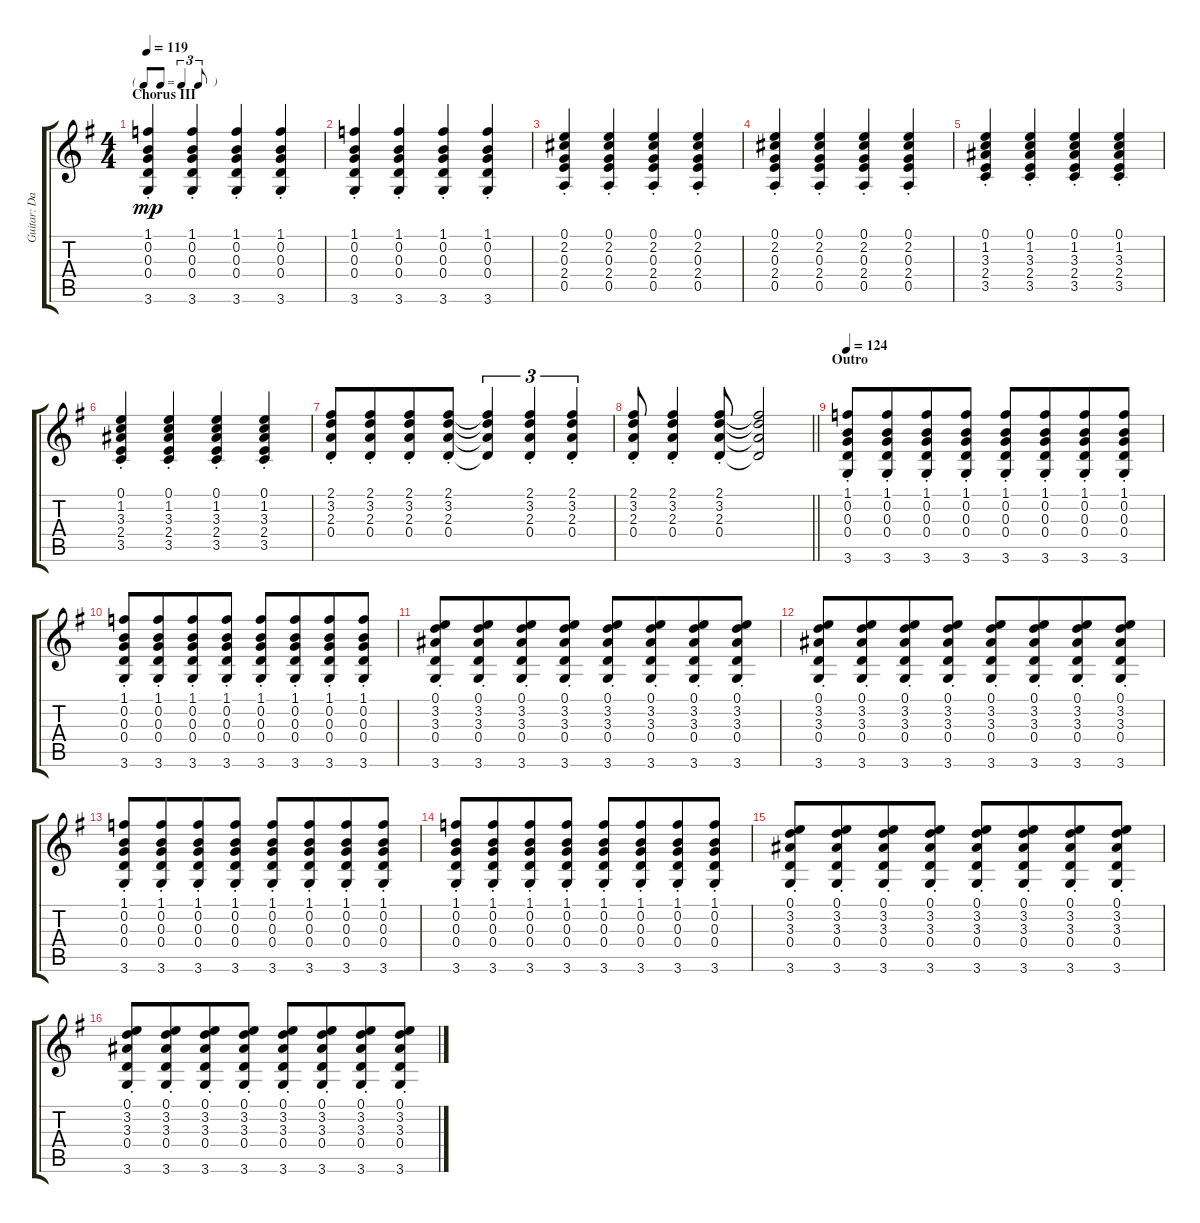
\track ("Guitar: David" "Guitar: Da") {instrument acousticguitarsteel}
\staff {score tabs}
\tuning (E4 B3 G3 D3 A2 E2) {hide}
\ts (4 4)
\tf triplet8th
\section ("" "Chorus III")
\tempo 119
\clef g2
\ks g
(1.1{st} 0.2{st} 0.3{st} 0.4{st} 3.6{st}).4{dy mp} (1.1{st} 0.2{st} 0.3{st} 0.4{st} 3.6{st}).4 (1.1{st} 0.2{st} 0.3{st} 0.4{st} 3.6{st}).4 (1.1{st} 0.2{st} 0.3{st} 0.4{st} 3.6{st}).4 |
(1.1{st} 0.2{st} 0.3{st} 0.4{st} 3.6{st}).4 (1.1{st} 0.2{st} 0.3{st} 0.4{st} 3.6{st}).4 (1.1{st} 0.2{st} 0.3{st} 0.4{st} 3.6{st}).4 (1.1{st} 0.2{st} 0.3{st} 0.4{st} 3.6{st}).4 |
(0.1{st} 2.2{st} 0.3{st} 2.4{st} 0.5{st}).4 (0.1{st} 2.2{st} 0.3{st} 2.4{st} 0.5{st}).4 (0.1{st} 2.2{st} 0.3{st} 2.4{st} 0.5{st}).4 (0.1{st} 2.2{st} 0.3{st} 2.4{st} 0.5{st}).4 |
(0.1{st} 2.2{st} 0.3{st} 2.4{st} 0.5{st}).4 (0.1{st} 2.2{st} 0.3{st} 2.4{st} 0.5{st}).4 (0.1{st} 2.2{st} 0.3{st} 2.4{st} 0.5{st}).4 (0.1{st} 2.2{st} 0.3{st} 2.4{st} 0.5{st}).4 |
(0.1{st} 1.2{st} 3.3{st} 2.4{st} 3.5{st}).4 (0.1{st} 1.2{st} 3.3{st} 2.4{st} 3.5{st}).4 (0.1{st} 1.2{st} 3.3{st} 2.4{st} 3.5{st}).4 (0.1{st} 1.2{st} 3.3{st} 2.4{st} 3.5{st}).4 |
(0.1{st} 1.2{st} 3.3{st} 2.4{st} 3.5{st}).4 (0.1{st} 1.2{st} 3.3{st} 2.4{st} 3.5{st}).4 (0.1{st} 1.2{st} 3.3{st} 2.4{st} 3.5{st}).4 (0.1{st} 1.2{st} 3.3{st} 2.4{st} 3.5{st}).4 |
(2.1{st} 3.2{st} 2.3{st} 0.4{st}).8 (2.1{st} 3.2{st} 2.3{st} 0.4{st}).8{beam merge} (2.1{st} 3.2{st} 2.3{st} 0.4{st}).8 (2.1{st} 3.2{st} 2.3{st} 0.4{st}).8 (2.1{t} 3.2{t} 2.3{t} 0.4{t}).4{tu (3 2)} (2.1{st} 3.2{st} 2.3{st} 0.4{st}).4{tu (3 2)} (2.1{st} 3.2{st} 2.3{st} 0.4{st}).4{tu (3 2)} |
\barLineRight lightlight
(2.1{st} 3.2{st} 2.3{st} 0.4{st}).8 (2.1{st} 3.2{st} 2.3{st} 0.4{st}).4 (2.1{st} 3.2{st} 2.3{st} 0.4{st}).8 (2.1{t} 3.2{t} 2.3{t} 0.4{t}).2 |
\section ("" "Outro")
\tempo 124
(1.1{st} 0.2{st} 0.3{st} 0.4{st} 3.6{st}).8 (1.1{st} 0.2{st} 0.3{st} 0.4{st} 3.6{st}).8{beam merge} (1.1{st} 0.2{st} 0.3{st} 0.4{st} 3.6{st}).8 (1.1{st} 0.2{st} 0.3{st} 0.4{st} 3.6{st}).8 (1.1{st} 0.2{st} 0.3{st} 0.4{st} 3.6{st}).8 (1.1{st} 0.2{st} 0.3{st} 0.4{st} 3.6{st}).8{beam merge} (1.1{st} 0.2{st} 0.3{st} 0.4{st} 3.6{st}).8 (1.1{st} 0.2{st} 0.3{st} 0.4{st} 3.6{st}).8 |
(1.1{st} 0.2{st} 0.3{st} 0.4{st} 3.6{st}).8 (1.1{st} 0.2{st} 0.3{st} 0.4{st} 3.6{st}).8{beam merge} (1.1{st} 0.2{st} 0.3{st} 0.4{st} 3.6{st}).8 (1.1{st} 0.2{st} 0.3{st} 0.4{st} 3.6{st}).8 (1.1{st} 0.2{st} 0.3{st} 0.4{st} 3.6{st}).8 (1.1{st} 0.2{st} 0.3{st} 0.4{st} 3.6{st}).8{beam merge} (1.1{st} 0.2{st} 0.3{st} 0.4{st} 3.6{st}).8 (1.1{st} 0.2{st} 0.3{st} 0.4{st} 3.6{st}).8 |
(0.1{st} 3.2{st} 3.3{st} 0.4{st} 3.6{st}).8 (0.1{st} 3.2{st} 3.3{st} 0.4{st} 3.6{st}).8{beam merge} (0.1{st} 3.2{st} 3.3{st} 0.4{st} 3.6{st}).8 (0.1{st} 3.2{st} 3.3{st} 0.4{st} 3.6{st}).8 (0.1{st} 3.2{st} 3.3{st} 0.4{st} 3.6{st}).8 (0.1{st} 3.2{st} 3.3{st} 0.4{st} 3.6{st}).8{beam merge} (0.1{st} 3.2{st} 3.3{st} 0.4{st} 3.6{st}).8 (0.1{st} 3.2{st} 3.3{st} 0.4{st} 3.6{st}).8 |
(0.1{st} 3.2{st} 3.3{st} 0.4{st} 3.6{st}).8 (0.1{st} 3.2{st} 3.3{st} 0.4{st} 3.6{st}).8{beam merge} (0.1{st} 3.2{st} 3.3{st} 0.4{st} 3.6{st}).8 (0.1{st} 3.2{st} 3.3{st} 0.4{st} 3.6{st}).8 (0.1{st} 3.2{st} 3.3{st} 0.4{st} 3.6{st}).8 (0.1{st} 3.2{st} 3.3{st} 0.4{st} 3.6{st}).8{beam merge} (0.1{st} 3.2{st} 3.3{st} 0.4{st} 3.6{st}).8 (0.1{st} 3.2{st} 3.3{st} 0.4{st} 3.6{st}).8 |
(1.1{st} 0.2{st} 0.3{st} 0.4{st} 3.6{st}).8 (1.1{st} 0.2{st} 0.3{st} 0.4{st} 3.6{st}).8{beam merge} (1.1{st} 0.2{st} 0.3{st} 0.4{st} 3.6{st}).8 (1.1{st} 0.2{st} 0.3{st} 0.4{st} 3.6{st}).8 (1.1{st} 0.2{st} 0.3{st} 0.4{st} 3.6{st}).8 (1.1{st} 0.2{st} 0.3{st} 0.4{st} 3.6{st}).8{beam merge} (1.1{st} 0.2{st} 0.3{st} 0.4{st} 3.6{st}).8 (1.1{st} 0.2{st} 0.3{st} 0.4{st} 3.6{st}).8 |
(1.1{st} 0.2{st} 0.3{st} 0.4{st} 3.6{st}).8 (1.1{st} 0.2{st} 0.3{st} 0.4{st} 3.6{st}).8{beam merge} (1.1{st} 0.2{st} 0.3{st} 0.4{st} 3.6{st}).8 (1.1{st} 0.2{st} 0.3{st} 0.4{st} 3.6{st}).8 (1.1{st} 0.2{st} 0.3{st} 0.4{st} 3.6{st}).8 (1.1{st} 0.2{st} 0.3{st} 0.4{st} 3.6{st}).8{beam merge} (1.1{st} 0.2{st} 0.3{st} 0.4{st} 3.6{st}).8 (1.1{st} 0.2{st} 0.3{st} 0.4{st} 3.6{st}).8 |
(0.1{st} 3.2{st} 3.3{st} 0.4{st} 3.6{st}).8 (0.1{st} 3.2{st} 3.3{st} 0.4{st} 3.6{st}).8{beam merge} (0.1{st} 3.2{st} 3.3{st} 0.4{st} 3.6{st}).8 (0.1{st} 3.2{st} 3.3{st} 0.4{st} 3.6{st}).8 (0.1{st} 3.2{st} 3.3{st} 0.4{st} 3.6{st}).8 (0.1{st} 3.2{st} 3.3{st} 0.4{st} 3.6{st}).8{beam merge} (0.1{st} 3.2{st} 3.3{st} 0.4{st} 3.6{st}).8 (0.1{st} 3.2{st} 3.3{st} 0.4{st} 3.6{st}).8 |
(0.1{st} 3.2{st} 3.3{st} 0.4{st} 3.6{st}).8 (0.1{st} 3.2{st} 3.3{st} 0.4{st} 3.6{st}).8{beam merge} (0.1{st} 3.2{st} 3.3{st} 0.4{st} 3.6{st}).8 (0.1{st} 3.2{st} 3.3{st} 0.4{st} 3.6{st}).8 (0.1{st} 3.2{st} 3.3{st} 0.4{st} 3.6{st}).8 (0.1{st} 3.2{st} 3.3{st} 0.4{st} 3.6{st}).8{beam merge} (0.1{st} 3.2{st} 3.3{st} 0.4{st} 3.6{st}).8 (0.1{st} 3.2{st} 3.3{st} 0.4{st} 3.6{st}).8
